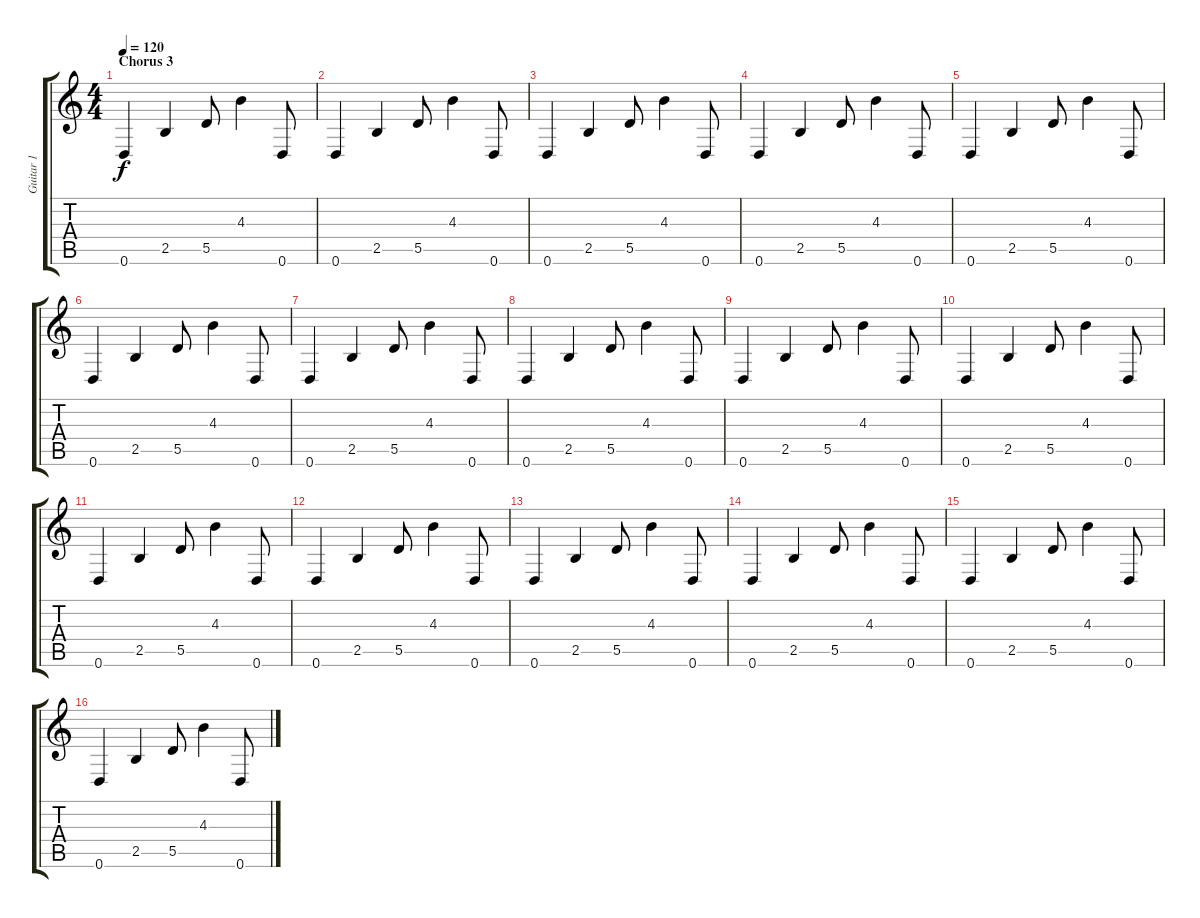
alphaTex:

\track ("Guitar 1" "Guitar 1") {instrument electricguitarclean}
\staff {score tabs}
\tuning (E4 B3 G3 D3 A2 D2) {hide}
\ts (4 4)
\section ("" "Chorus 3")
\tempo 120
\clef g2
\ks c
0.6.4{dy f instrument electricguitarclean} 2.5.4 5.5.8 4.3.4 0.6.8 |
0.6.4{instrument electricguitarclean} 2.5.4 5.5.8 4.3.4 0.6.8 |
0.6.4{instrument electricguitarclean} 2.5.4 5.5.8 4.3.4 0.6.8 |
0.6.4{instrument electricguitarclean} 2.5.4 5.5.8 4.3.4 0.6.8 |
0.6.4{instrument electricguitarclean} 2.5.4 5.5.8 4.3.4 0.6.8 |
0.6.4{instrument electricguitarclean} 2.5.4 5.5.8 4.3.4 0.6.8 |
0.6.4{instrument electricguitarclean} 2.5.4 5.5.8 4.3.4 0.6.8 |
0.6.4{instrument electricguitarclean} 2.5.4 5.5.8 4.3.4 0.6.8 |
0.6.4{instrument electricguitarclean} 2.5.4 5.5.8 4.3.4 0.6.8 |
0.6.4{instrument electricguitarclean} 2.5.4 5.5.8 4.3.4 0.6.8 |
0.6.4{instrument electricguitarclean} 2.5.4 5.5.8 4.3.4 0.6.8 |
0.6.4{instrument electricguitarclean} 2.5.4 5.5.8 4.3.4 0.6.8 |
0.6.4{instrument electricguitarclean} 2.5.4 5.5.8 4.3.4 0.6.8 |
0.6.4{instrument electricguitarclean} 2.5.4 5.5.8 4.3.4 0.6.8 |
0.6.4{instrument electricguitarclean} 2.5.4 5.5.8 4.3.4 0.6.8 |
0.6.4{instrument electricguitarclean} 2.5.4 5.5.8 4.3.4 0.6.8
